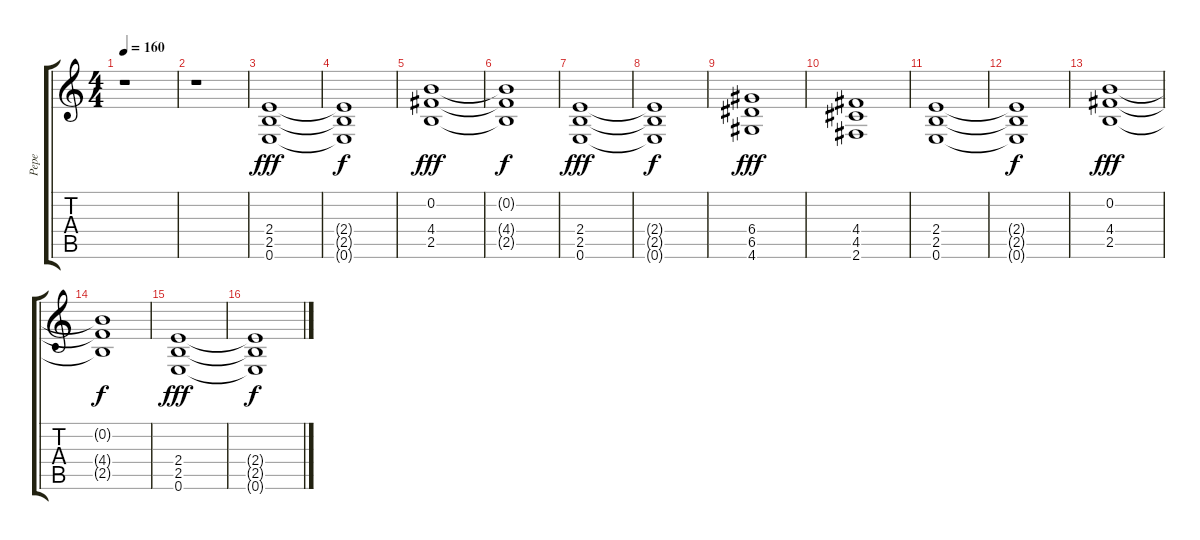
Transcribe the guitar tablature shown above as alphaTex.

\track ("Pepe" "Pepe") {instrument acousticguitarsteel}
\staff {score tabs}
\tuning (E4 B3 G3 D3 A2 E2) {hide}
\ts (4 4)
\tempo 160
\clef g2
\ks c
r.1{dy fff} |
r.1 |
(2.4 2.5 0.6).1 |
(2.4{t} 2.5{t} 0.6{t}).1{dy f} |
(0.2 4.4 2.5).1{dy fff} |
(0.2{t} 4.4{t} 2.5{t}).1{dy f} |
(2.4 2.5 0.6).1{dy fff} |
(2.4{t} 2.5{t} 0.6{t}).1{dy f} |
(6.4 6.5 4.6).1{dy fff} |
(4.4 4.5 2.6).1 |
(2.4 2.5 0.6).1 |
(2.4{t} 2.5{t} 0.6{t}).1{dy f} |
(0.2 4.4 2.5).1{dy fff} |
(0.2{t} 4.4{t} 2.5{t}).1{dy f} |
(2.4 2.5 0.6).1{dy fff} |
(2.4{t} 2.5{t} 0.6{t}).1{dy f}
